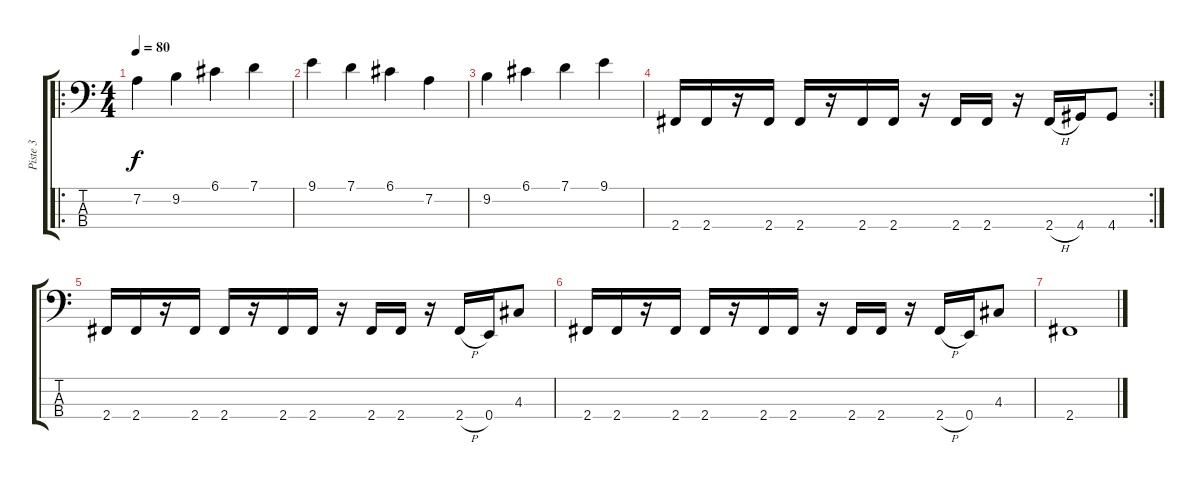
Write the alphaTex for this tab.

\track ("Piste 3" "Piste 3") {instrument electricbassfinger}
\staff {score tabs}
\tuning (G2 D2 A1 E1) {hide}
\ro
\ts (4 4)
\tempo 80
\clef f4
\ks c
7.2.4{dy f} 9.2.4 6.1.4 7.1.4 |
9.1.4 7.1.4 6.1.4 7.2.4 |
9.2.4 6.1.4 7.1.4 9.1.4 |
\rc 2
2.4.16 2.4.16 r.16 2.4.16 2.4.16 r.16 2.4.16 2.4.16 r.16 2.4.16 2.4.16 r.16 2.4{h}.16 4.4.16 4.4.8 |
2.4.16 2.4.16 r.16 2.4.16 2.4.16 r.16 2.4.16 2.4.16 r.16 2.4.16 2.4.16 r.16 2.4{h}.16 0.4.16 4.3.8 |
2.4.16 2.4.16 r.16 2.4.16 2.4.16 r.16 2.4.16 2.4.16 r.16 2.4.16 2.4.16 r.16 2.4{h}.16 0.4.16 4.3.8 |
2.4.1
